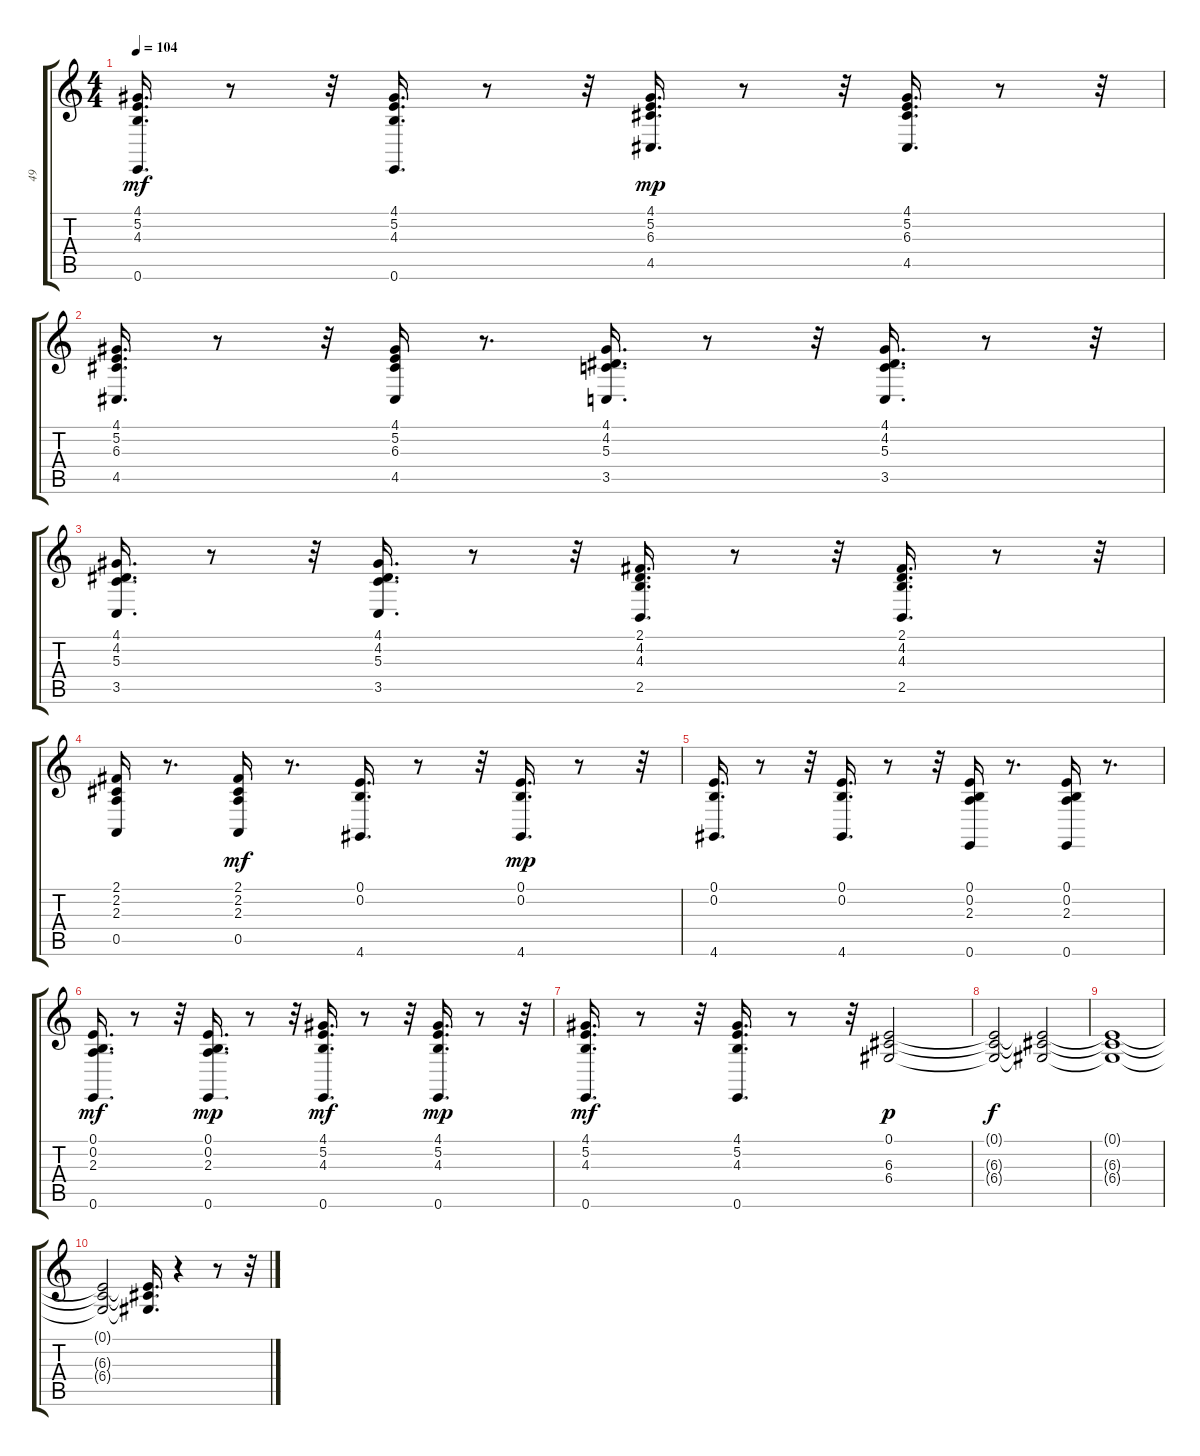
\track ("49" "49") {instrument stringensemble1}
\staff {score tabs}
\tuning (E4 B3 G3 D3 A2 E2) {hide}
\ts (4 4)
\tempo 104
\clef g2
\ks c
(4.1 5.2 4.3 0.6).16{d dy mf} r.8 r.32 (4.1 5.2 4.3 0.6).16{d} r.8 r.32 (4.1 5.2 6.3 4.5).16{d dy mp} r.8 r.32 (4.1 5.2 6.3 4.5).16{d} r.8 r.32 |
(4.1 5.2 6.3 4.5).16{d} r.8 r.32 (4.1 5.2 6.3 4.5).16 r.8{d} (4.1 4.2 5.3 3.5).16{d} r.8 r.32 (4.1 4.2 5.3 3.5).16{d} r.8 r.32 |
(4.1 4.2 5.3 3.5).16{d} r.8 r.32 (4.1 4.2 5.3 3.5).16{d} r.8 r.32 (2.1 4.2 4.3 2.5).16{d} r.8 r.32 (2.1 4.2 4.3 2.5).16{d} r.8 r.32 |
(2.1 2.2 2.3 0.5).16 r.8{d} (2.1 2.2 2.3 0.5).16{dy mf} r.8{d} (0.1 0.2 4.6).16{d} r.8 r.32 (0.1 0.2 4.6).16{d dy mp} r.8 r.32 |
(0.1 0.2 4.6).16{d} r.8 r.32 (0.1 0.2 4.6).16{d} r.8 r.32 (0.1 0.2 2.3 0.6).16 r.8{d} (0.1 0.2 2.3 0.6).16 r.8{d} |
(0.1 0.2 2.3 0.6).16{d dy mf} r.8 r.32 (0.1 0.2 2.3 0.6).16{d dy mp} r.8 r.32 (4.1 5.2 4.3 0.6).16{d dy mf} r.8 r.32 (4.1 5.2 4.3 0.6).16{d dy mp} r.8 r.32 |
(4.1 5.2 4.3 0.6).16{d dy mf} r.8 r.32 (4.1 5.2 4.3 0.6).16{d} r.8 r.32 (0.1 6.3 6.4).2{dy p} |
(0.1{t} 6.3{t} 6.4{t}).2{dy f} (0.1{t} 6.3{t} 6.4{t}).2 |
(0.1{t} 6.3{t} 6.4{t}).1 |
(0.1{t} 6.3{t} 6.4{t}).2 (0.1{t} 6.3{t} 6.4{t}).16{d} r.4 r.8 r.32
